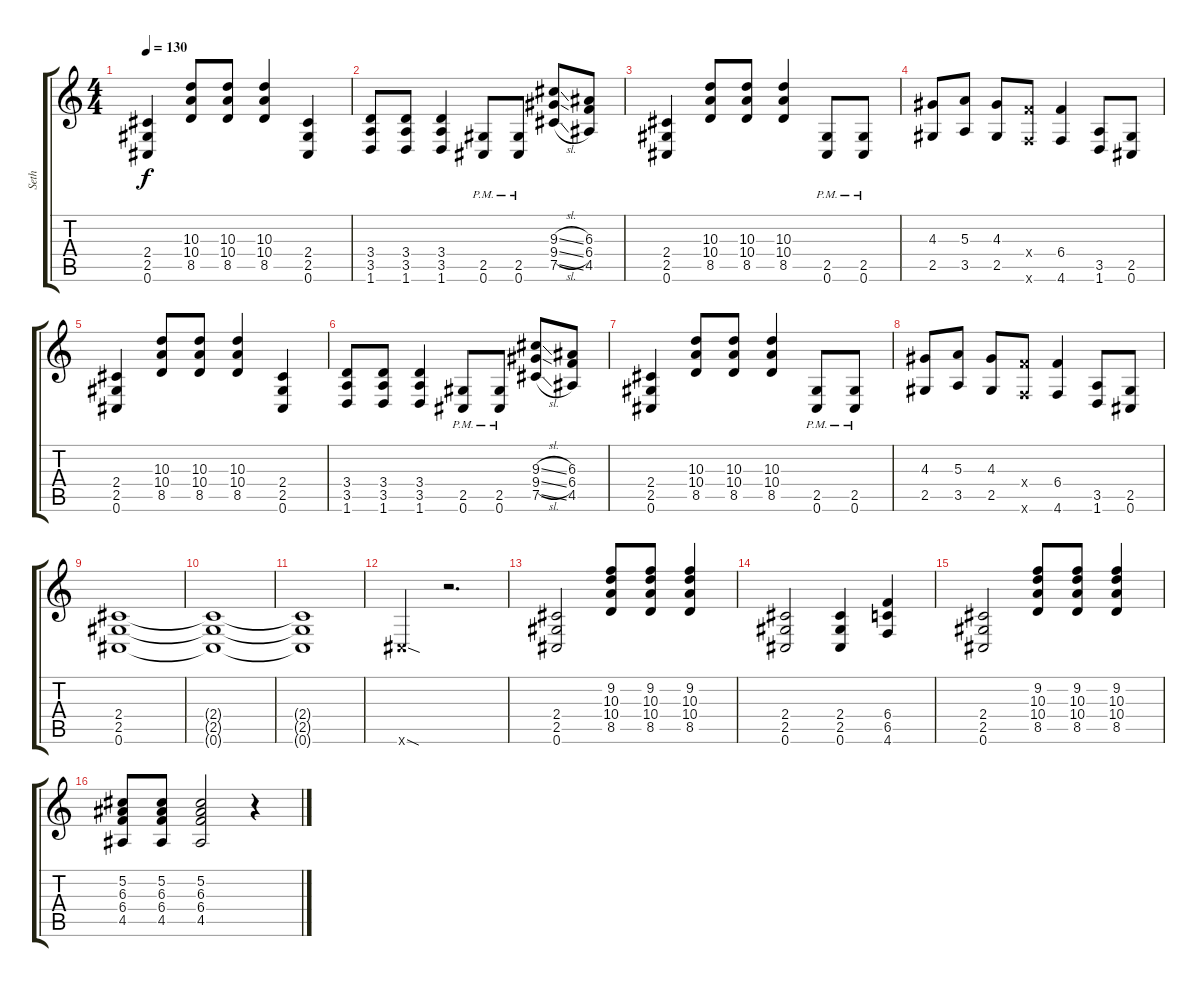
\track ("Seth" "Seth") {instrument distortionguitar}
\staff {score tabs}
\tuning (Db4 Ab3 E3 B2 Gb2 Db2) {hide}
\ts (4 4)
\tempo 130
\clef g2
\ks c
(2.4 2.5 0.6).4{dy f} (10.3 10.4 8.5).8 (10.3 10.4 8.5).8 (10.3 10.4 8.5).4 (2.4 2.5 0.6).4 |
(3.4 3.5 1.6).8 (3.4 3.5 1.6).8 (3.4 3.5 1.6).4 (2.5{pm} 0.6{pm}).8 (2.5{pm} 0.6{pm}).8 (9.3{sl} 9.4{sl} 7.5{sl}).8 (6.3 6.4 4.5).8 |
(2.4 2.5 0.6).4 (10.3 10.4 8.5).8 (10.3 10.4 8.5).8 (10.3 10.4 8.5).4 (2.5{pm} 0.6{pm}).8 (2.5{pm} 0.6{pm}).8 |
(4.3 2.5).8 (5.3 3.5).8 (4.3 2.5).8 (6.4{x} 4.6{x}).8 (6.4 4.6).4 (3.5 1.6).8 (2.5 0.6).8 |
(2.4 2.5 0.6).4 (10.3 10.4 8.5).8 (10.3 10.4 8.5).8 (10.3 10.4 8.5).4 (2.4 2.5 0.6).4 |
(3.4 3.5 1.6).8 (3.4 3.5 1.6).8 (3.4 3.5 1.6).4 (2.5{pm} 0.6{pm}).8 (2.5{pm} 0.6{pm}).8 (9.3{sl} 9.4{sl} 7.5{sl}).8 (6.3 6.4 4.5).8 |
(2.4 2.5 0.6).4 (10.3 10.4 8.5).8 (10.3 10.4 8.5).8 (10.3 10.4 8.5).4 (2.5{pm} 0.6{pm}).8 (2.5{pm} 0.6{pm}).8 |
(4.3 2.5).8 (5.3 3.5).8 (4.3 2.5).8 (6.4{x} 4.6{x}).8 (6.4 4.6).4 (3.5 1.6).8 (2.5 0.6).8 |
(2.4 2.5 0.6).1 |
(2.4{t} 2.5{t} 0.6{t}).1 |
(2.4{t} 2.5{t} 0.6{t}).1 |
0.6{sod x}.4 r.2{d} |
(2.4 2.5 0.6).2 (9.2 10.3 10.4 8.5).8 (9.2 10.3 10.4 8.5).8 (9.2 10.3 10.4 8.5).4 |
(2.4 2.5 0.6).2 (2.4 2.5 0.6).4 (6.4 6.5 4.6).4 |
(2.4 2.5 0.6).2 (9.2 10.3 10.4 8.5).8 (9.2 10.3 10.4 8.5).8 (9.2 10.3 10.4 8.5).4 |
(5.2 6.3 6.4 4.5).8 (5.2 6.3 6.4 4.5).8 (5.2 6.3 6.4 4.5).2 r.4
